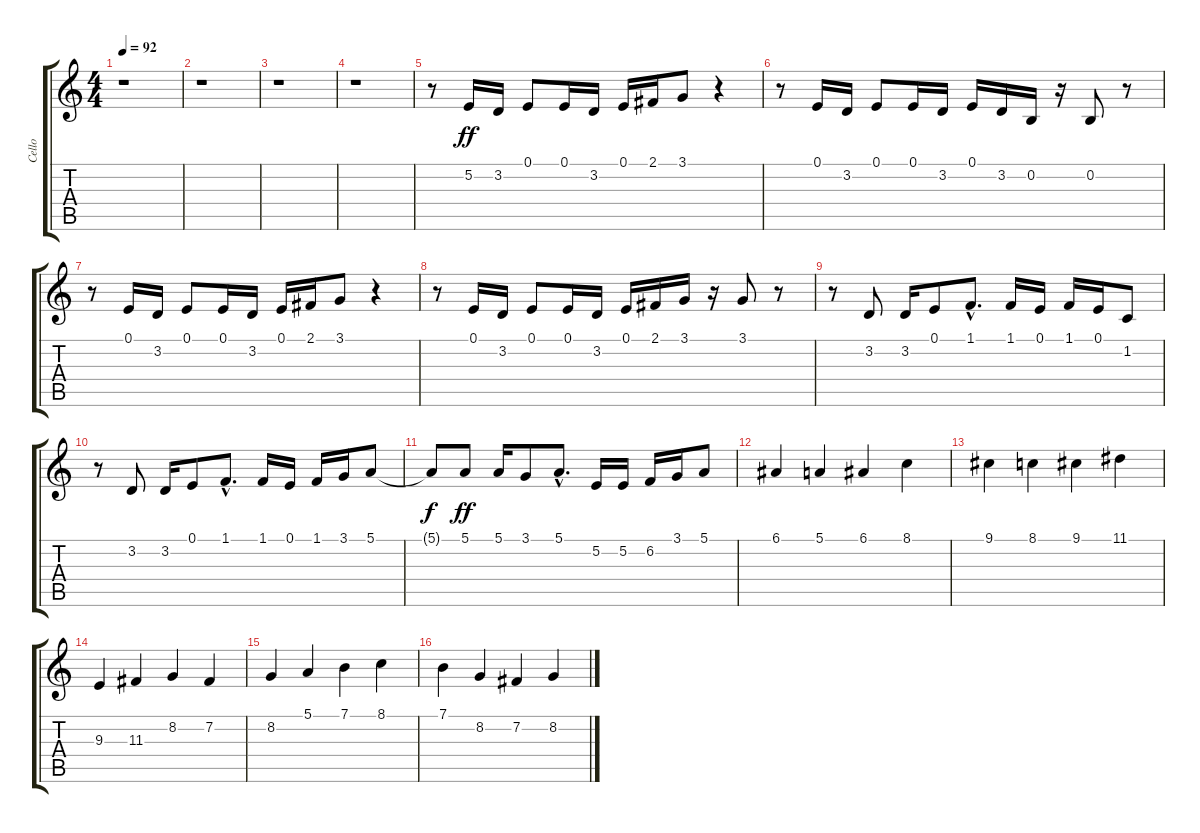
\track ("Cello" "Cello") {instrument cello}
\staff {score tabs}
\tuning (E4 B3 G3 D3 A2 E2) {hide}
\ts (4 4)
\tempo 92
\clef g2
\ks c
r.1{dy ff instrument cello} |
r.1 |
r.1 |
r.1 |
r.8 5.2.16 3.2.16 0.1.8 0.1.16 3.2.16 0.1.16 2.1.16 3.1.8 r.4 |
r.8 0.1.16 3.2.16 0.1.8 0.1.16 3.2.16 0.1.16 3.2.16 0.2.16 r.16 0.2.8 r.8 |
r.8 0.1.16 3.2.16 0.1.8 0.1.16 3.2.16 0.1.16 2.1.16 3.1.8 r.4 |
r.8 0.1.16 3.2.16 0.1.8 0.1.16 3.2.16 0.1.16 2.1.16 3.1.16 r.16 3.1.8 r.8 |
r.8 3.2.8 3.2.16 0.1.8 1.1{hac}.8{d} 1.1.16 0.1.16 1.1.16 0.1.16 1.2.8 |
r.8 3.2.8 3.2.16 0.1.8 1.1{hac}.8{d} 1.1.16 0.1.16 1.1.16 3.1.16 5.1.8 |
5.1{t}.8{dy f} 5.1.8{dy ff} 5.1.16 3.1.8 5.1{hac}.8{d} 5.2.16 5.2.16 6.2.16 3.1.16 5.1.8 |
6.1.4 5.1.4 6.1.4 8.1.4 |
9.1.4 8.1.4 9.1.4 11.1.4 |
9.3.4 11.3.4 8.2.4 7.2.4 |
8.2.4 5.1.4 7.1.4 8.1.4 |
7.1.4 8.2.4 7.2.4 8.2.4
